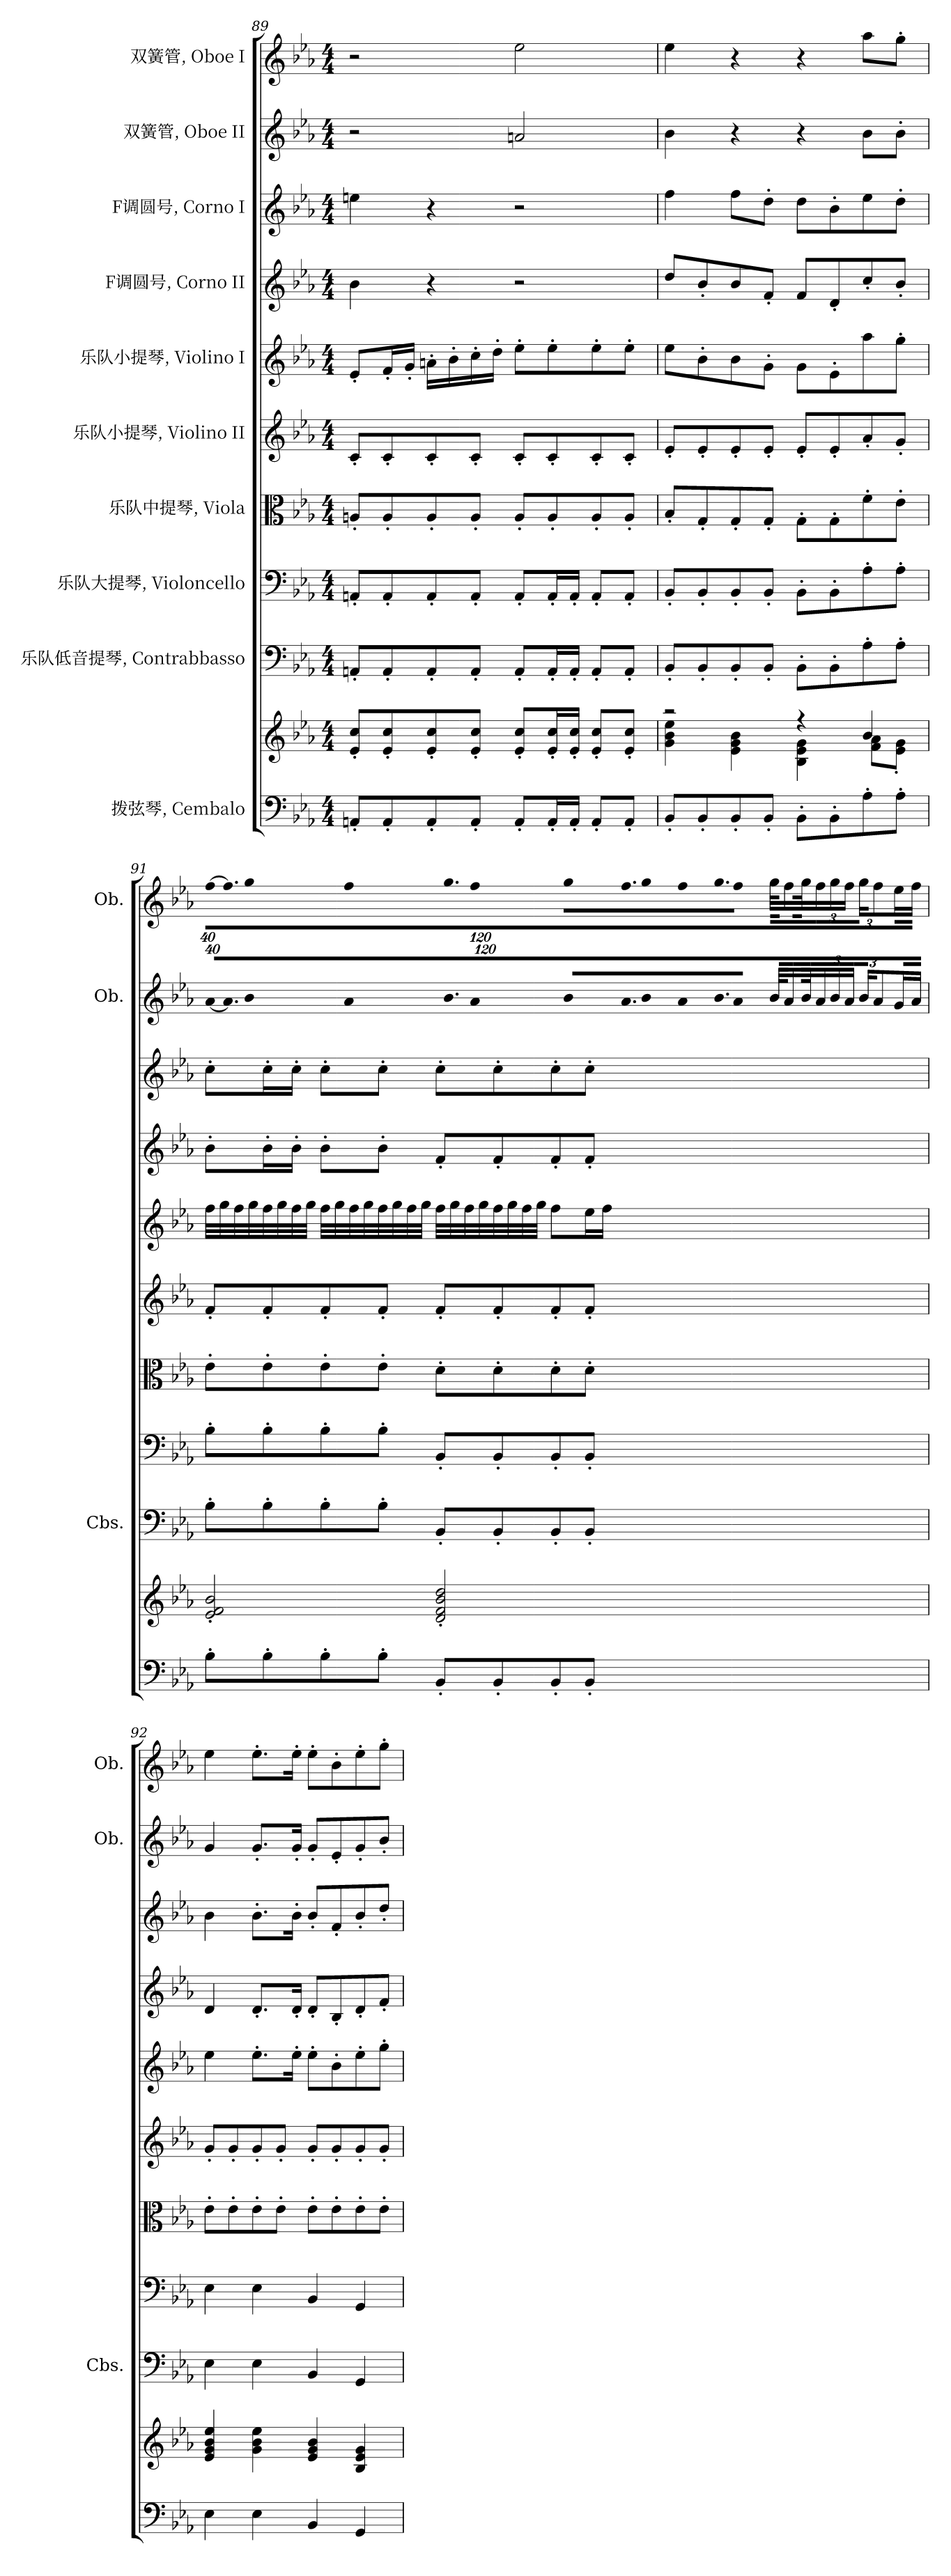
**kern	**kern	**kern	**kern	**kern	**kern	**kern	**kern	**kern	**kern	**kern
*part10	*part10	*part9	*part8	*part7	*part6	*part5	*part4	*part3	*part2	*part1
*staff11	*staff10	*staff9	*staff8	*staff7	*staff6	*staff5	*staff4	*staff3	*staff2	*staff1
*I"拨弦琴, Cembalo	*	*I"乐队低音提琴, Contrabbasso	*I"乐队大提琴, Violoncello	*I"乐队中提琴, Viola	*I"乐队小提琴, Violino II	*I"乐队小提琴, Violino I	*I"F调圆号, Corno II	*I"F调圆号, Corno I	*I"双簧管, Oboe II	*I"双簧管, Oboe I
*	*	*I'Cbs.	*	*	*	*	*	*	*I'Ob.	*I'Ob.
*clefF4	*clefG2	*clefF4	*clefF4	*clefC3	*clefG2	*clefG2	*clefG2	*clefG2	*clefG2	*clefG2
*	*	*ITrd7c12	*	*	*	*	*ITrd4c7	*ITrd4c7	*	*
*k[b-e-a-]	*k[b-e-a-]	*k[b-e-a-]	*k[b-e-a-]	*k[b-e-a-]	*k[b-e-a-]	*k[b-e-a-]	*k[b-e-a-d-]	*k[b-e-a-d-]	*k[b-e-a-]	*k[b-e-a-]
*M4/4	*M4/4	*M4/4	*M4/4	*M4/4	*M4/4	*M4/4	*M4/4	*M4/4	*M4/4	*M4/4
=89	=89	=89	=89	=89	=89	=89	=89	=89	=89	=89
8AAn'/L	8e-/' 8cc/'L	8AAAn'/L	8AAn'/L	8An'/L	8c'/L	8e-'/L	4e-\	4an\	2r	2r
8AA'/	8e-/' 8cc/'	8AAA'/	8AA'/	8A'/	8c'/	16f'/L	.	.	.	.
.	.	.	.	.	.	16g'/JJ	.	.	.	.
8AA'/	8e-/' 8cc/'	8AAA'/	8AA'/	8A'/	8c'/	16an'\LL	4r	4r	.	.
.	.	.	.	.	.	16b-'\	.	.	.	.
8AA'/J	8e-/' 8cc/'J	8AAA'/J	8AA'/J	8A'/J	8c'/J	16cc'\	.	.	.	.
.	.	.	.	.	.	16dd'\JJ	.	.	.	.
8AA'/L	8e-/' 8cc/'L	8AAA'/L	8AA'/L	8A'/L	8c'/L	8ee-'\L	2r	2r	2an/	2ee-\
16AA'/L	16e-/' 16cc/'L	16AAA'/L	16AA'/L	8A'/	8c'/	8ee-'\	.	.	.	.
16AA'/JJ	16e-/' 16cc/'JJ	16AAA'/JJ	16AA'/JJ	.	.	.	.	.	.	.
8AA'/L	8e-/' 8cc/'L	8AAA'/L	8AA'/L	8A'/	8c'/	8ee-'\	.	.	.	.
8AA'/J	8e-/' 8cc/'J	8AAA'/J	8AA'/J	8A'/J	8c'/J	8ee-'\J	.	.	.	.
!!LO:PB:g=z
=90	=90	=90	=90	=90	=90	=90	=90	=90	=90	=90
*	*^	*	*	*	*	*	*	*	*	*
8BB-'/L	2r	4g\ 4b-\ 4ee-\	8BBB-'/L	8BB-'/L	8B-'/L	8e-'/L	8ee-\L	8g/L	4b-\	4b-\	4ee-\
8BB-'/	.	.	8BBB-'/	8BB-'/	8G'/	8e-'/	8b-'\	8e-'/	.	.	.
8BB-'/	.	4e-\ 4g\ 4b-\	8BBB-'/	8BB-'/	8G'/	8e-'/	8b-\	8e-/	8b-\L	4r	4r
8BB-'/J	.	.	8BBB-'/J	8BB-'/J	8G'/J	8e-'/J	8g'\J	8B-'/J	8g'\J	.	.
8BB-'\L	4r	4B-\ 4e-\ 4g\	8BBB-'\L	8BB-'\L	8G'\L	8e-'/L	8g\L	8B-/L	8g\L	4r	4r
8BB-'\	.	.	8BBB-'\	8BB-'\	8G'\	8e-'/	8e-'\	8G'/	8e-'\	.	.
8A-'\	4b-/	8f\ 8a-\L	8AA-'\	8A-'\	8f'\	8a-'/	8aa-\	8f'/	8a-\	8b-\L	8aa-\L
8A-'\J	.	8e-\' 8g\'J	8AA-'\J	8A-'\J	8e-'\J	8g'/J	8gg'\J	8e-'/J	8g'\J	8b-'\J	8gg'\J
*	*v	*v	*	*	*	*	*	*	*	*	*
=91	=91	=91	=91	=91	=91	=91	=91	=91	=91	=91
*	*	*	*	*	*	*	*	*	*Xbrackettup	*
*	*^	*	*	*	*	*	*	*	*	*
!	!	!	!	!	!	!	!	!	!	!LO:N:vis=32	!
*	*v	*v	*	*	*	*	*	*	*	*	*
*	*	*	*	*	*	*	*	*	*	*Xbrackettup
*	*^	*	*	*	*	*	*	*	*	*
!	!	!	!	!	!	!	!	!	!	!	!LO:N:vis=32
*	*v	*v	*	*	*	*	*	*	*	*	*
8B-'\L	2e-/' 2f/' 2b-/'	8BB-'\L	8B-'\L	8e-'\L	8f'/L	32ff\LLL	8e-'\L	8f'\L	[640%23a-/LLL	[640%23ff\LLL
.	.	.	.	.	.	32gg\	.	.	.	.
!	!	!	!	!	!	!	!	!	!LO:N:vis=32.	!LO:N:vis=32.
.	.	.	.	.	.	.	.	.	1920%103a-/]	1920%103ff\]
.	.	.	.	.	.	32ff\	.	.	.	.
!	!	!	!	!	!	!	!	!	!LO:N:vis=32	!LO:N:vis=32
.	.	.	.	.	.	.	.	.	640%23b-/	640%23gg\
.	.	.	.	.	.	32gg\	.	.	.	.
8B-'\	.	8BB-'\	8B-'\	8e-'\	8f'/	32ff\	16e-'\L	16f'\L	.	.
!	!	!	!	!	!	!	!	!	!LO:N:vis=32	!LO:N:vis=32
.	.	.	.	.	.	.	.	.	640%23a-/	640%23ff\
.	.	.	.	.	.	32gg\	.	.	.	.
!	!	!	!	!	!	!	!	!	!LO:N:vis=32.	!LO:N:vis=32.
.	.	.	.	.	.	.	.	.	1920%103b-/	1920%103gg\
.	.	.	.	.	.	32ff\	16e-'\JJ	16f'\JJ	.	.
!	!	!	!	!	!	!	!	!	!LO:N:vis=32	!LO:N:vis=32
.	.	.	.	.	.	.	.	.	640%23a-/JJJ	640%23ff\JJJ
.	.	.	.	.	.	32gg\JJJ	.	.	.	.
8B-'\	.	8BB-'\	8B-'\	8e-'\	8f'/	32ff\LLL	8e-'\L	8f'\L	.	.
!	!	!	!	!	!	!	!	!	!LO:N:vis=32	!LO:N:vis=32
.	.	.	.	.	.	.	.	.	640%23b-/LLL	640%23gg\LLL
.	.	.	.	.	.	32gg\	.	.	.	.
!	!	!	!	!	!	!	!	!	!LO:N:vis=32.	!LO:N:vis=32.
.	.	.	.	.	.	.	.	.	1920%103a-/	1920%103ff\
.	.	.	.	.	.	32ff\	.	.	.	.
!	!	!	!	!	!	!	!	!	!LO:N:vis=32	!LO:N:vis=32
.	.	.	.	.	.	.	.	.	640%23b-/	640%23gg\
.	.	.	.	.	.	32gg\	.	.	.	.
8B-'\J	.	8BB-'\J	8B-'\J	8e-'\J	8f'/J	32ff\	8e-'\J	8f'\J	.	.
!	!	!	!	!	!	!	!	!	!LO:N:vis=32	!LO:N:vis=32
.	.	.	.	.	.	.	.	.	640%23a-/	640%23ff\
.	.	.	.	.	.	32gg\	.	.	.	.
!	!	!	!	!	!	!	!	!	!LO:N:vis=32.	!LO:N:vis=32.
.	.	.	.	.	.	.	.	.	1920%103b-/	1920%103gg\
.	.	.	.	.	.	32ff\	.	.	.	.
!	!	!	!	!	!	!	!	!	!LO:N:vis=32	!LO:N:vis=32
.	.	.	.	.	.	.	.	.	640%23a-/JJJ	640%23ff\JJJ
.	.	.	.	.	.	32gg\JJJ	.	.	.	.
8BB-'/L	2d/' 2f/' 2b-/' 2dd/'	8BBB-'/L	8BB-'/L	8d'\L	8f'/L	32ff\LLL	8B-'/L	8f'\L	.	.
.	.	.	.	.	.	.	.	.	32b-/KLL	32gg\KLL
.	.	.	.	.	.	32gg\	.	.	.	.
.	.	.	.	.	.	.	.	.	16a-/	16ff\
.	.	.	.	.	.	32ff\	.	.	.	.
.	.	.	.	.	.	32gg\	.	.	.	.
.	.	.	.	.	.	.	.	.	32b-/K	32gg\K
8BB-'/	.	8BBB-'/	8BB-'/	8d'\	8f'/	32ff\	8B-'/	8f'\	.	.
.	.	.	.	.	.	.	.	.	24a-/	24ff\
.	.	.	.	.	.	32gg\	.	.	.	.
.	.	.	.	.	.	.	.	.	24b-/	24gg\
.	.	.	.	.	.	32ff\	.	.	.	.
.	.	.	.	.	.	.	.	.	24a-/JJ	24ff\JJ
.	.	.	.	.	.	32gg\JJJ	.	.	.	.
8BB-'/	.	8BBB-'/	8BB-'/	8d'\	8f'/	8ff\L	8B-'/	8f'\	.	.
.	.	.	.	.	.	.	.	.	24b-/KL	24gg\KL
.	.	.	.	.	.	.	.	.	12a-/	12ff\
8BB-'/J	.	8BBB-'/J	8BB-'/J	8d'\J	8f'/J	16ee-\L	8B-'/J	8f'\J	.	.
.	.	.	.	.	.	.	.	.	16g/L	16ee-\L
.	.	.	.	.	.	16ff\JJ	.	.	.	.
.	.	.	.	.	.	.	.	.	16a-/JJ	16ff\JJ
480ryy	480ryy	480ryy	480ryy	480ryy	480ryy	480ryy	480ryy	480ryy	.	.
!!LO:PB:g=z
=92	=92	=92	=92	=92	=92	=92	=92	=92	=92	=92
4E-\	4e-/ 4g/ 4b-/ 4ee-/	4EE-\	4E-\	8e-'\L	8g'/L	4ee-\	4G/	4e-\	4g/	4ee-\
.	.	.	.	8e-'\	8g'/	.	.	.	.	.
4E-\	4g\ 4b-\ 4ee-\	4EE-\	4E-\	8e-'\	8g'/	8.ee-'\L	8.G'/L	8.e-'\L	8.g'/L	8.ee-'\L
.	.	.	.	8e-'\J	8g'/J	.	.	.	.	.
.	.	.	.	.	.	16ee-'\Jk	16G'/Jk	16e-'\Jk	16g'/Jk	16ee-'\Jk
4BB-/	4e-/ 4g/ 4b-/	4BBB-/	4BB-/	8e-'\L	8g'/L	8ee-'\L	8G'/L	8e-'/L	8g'/L	8ee-'\L
.	.	.	.	8e-'\	8g'/	8b-'\	8E-'/	8B-'/	8e-'/	8b-'\
4GG/	4B-/ 4e-/ 4g/	4GGG/	4GG/	8e-'\	8g'/	8ee-'\	8G'/	8e-'/	8g'/	8ee-'\
.	.	.	.	8e-'\J	8g'/J	8gg'\J	8B-'/J	8g'/J	8b-'/J	8gg'\J
=	=	=	=	=	=	=	=	=	=	=
*-	*-	*-	*-	*-	*-	*-	*-	*-	*-	*-
